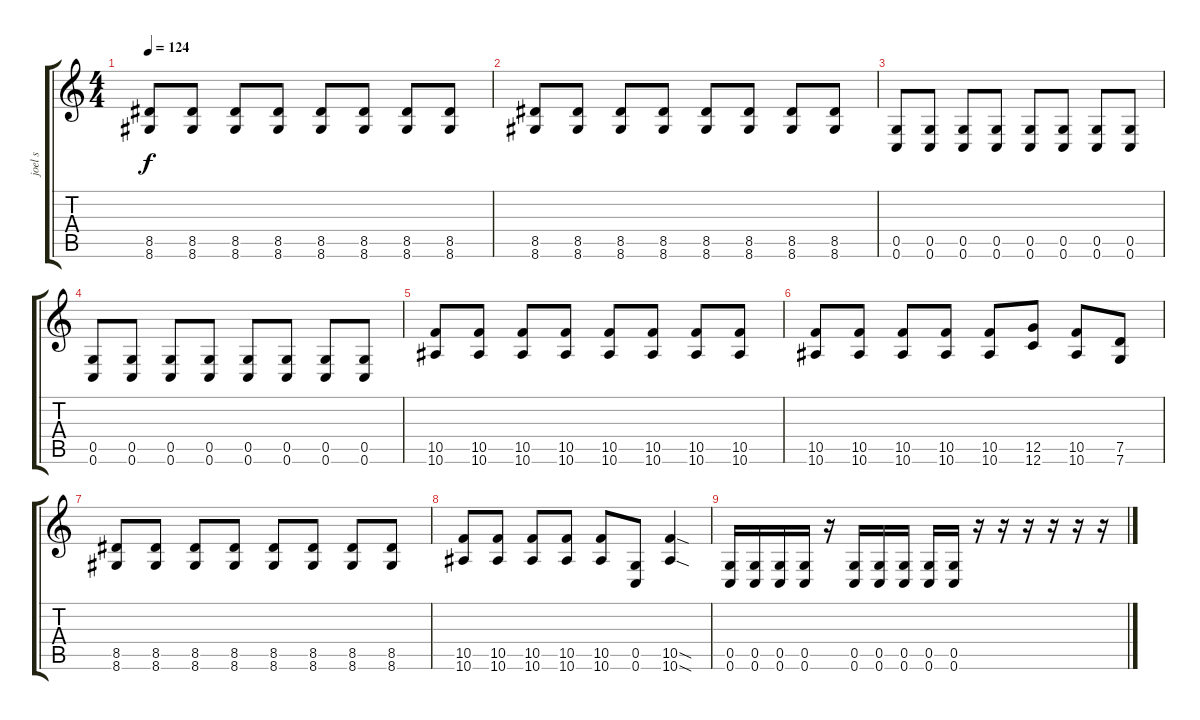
\track ("joel s" "joel s") {solo instrument distortionguitar}
\staff {score tabs}
\tuning (D4 A3 F3 C3 G2 C2) {hide}
\ts (4 4)
\tempo 124
\clef g2
\ks c
(8.5 8.6).8{dy f} (8.5 8.6).8 (8.5 8.6).8 (8.5 8.6).8 (8.5 8.6).8 (8.5 8.6).8 (8.5 8.6).8 (8.5 8.6).8 |
(8.5 8.6).8 (8.5 8.6).8 (8.5 8.6).8 (8.5 8.6).8 (8.5 8.6).8 (8.5 8.6).8 (8.5 8.6).8 (8.5 8.6).8 |
(0.5 0.6).8 (0.5 0.6).8 (0.5 0.6).8 (0.5 0.6).8 (0.5 0.6).8 (0.5 0.6).8 (0.5 0.6).8 (0.5 0.6).8 |
(0.5 0.6).8 (0.5 0.6).8 (0.5 0.6).8 (0.5 0.6).8 (0.5 0.6).8 (0.5 0.6).8 (0.5 0.6).8 (0.5 0.6).8 |
(10.5 10.6).8 (10.5 10.6).8 (10.5 10.6).8 (10.5 10.6).8 (10.5 10.6).8 (10.5 10.6).8 (10.5 10.6).8 (10.5 10.6).8 |
(10.5 10.6).8 (10.5 10.6).8 (10.5 10.6).8 (10.5 10.6).8 (10.5 10.6).8 (12.5 12.6).8 (10.5 10.6).8 (7.5 7.6).8 |
(8.5 8.6).8 (8.5 8.6).8 (8.5 8.6).8 (8.5 8.6).8 (8.5 8.6).8 (8.5 8.6).8 (8.5 8.6).8 (8.5 8.6).8 |
(10.5 10.6).8 (10.5 10.6).8 (10.5 10.6).8 (10.5 10.6).8 (10.5 10.6).8 (0.5 0.6).8 (10.5{sod} 10.6{sod}).4 |
(0.5 0.6).16 (0.5 0.6).16 (0.5 0.6).16 (0.5 0.6).16 r.16 (0.5 0.6).16 (0.5 0.6).16 (0.5 0.6).16 (0.5 0.6).16 (0.5 0.6).16 r.16 r.16 r.16 r.16 r.16 r.16
